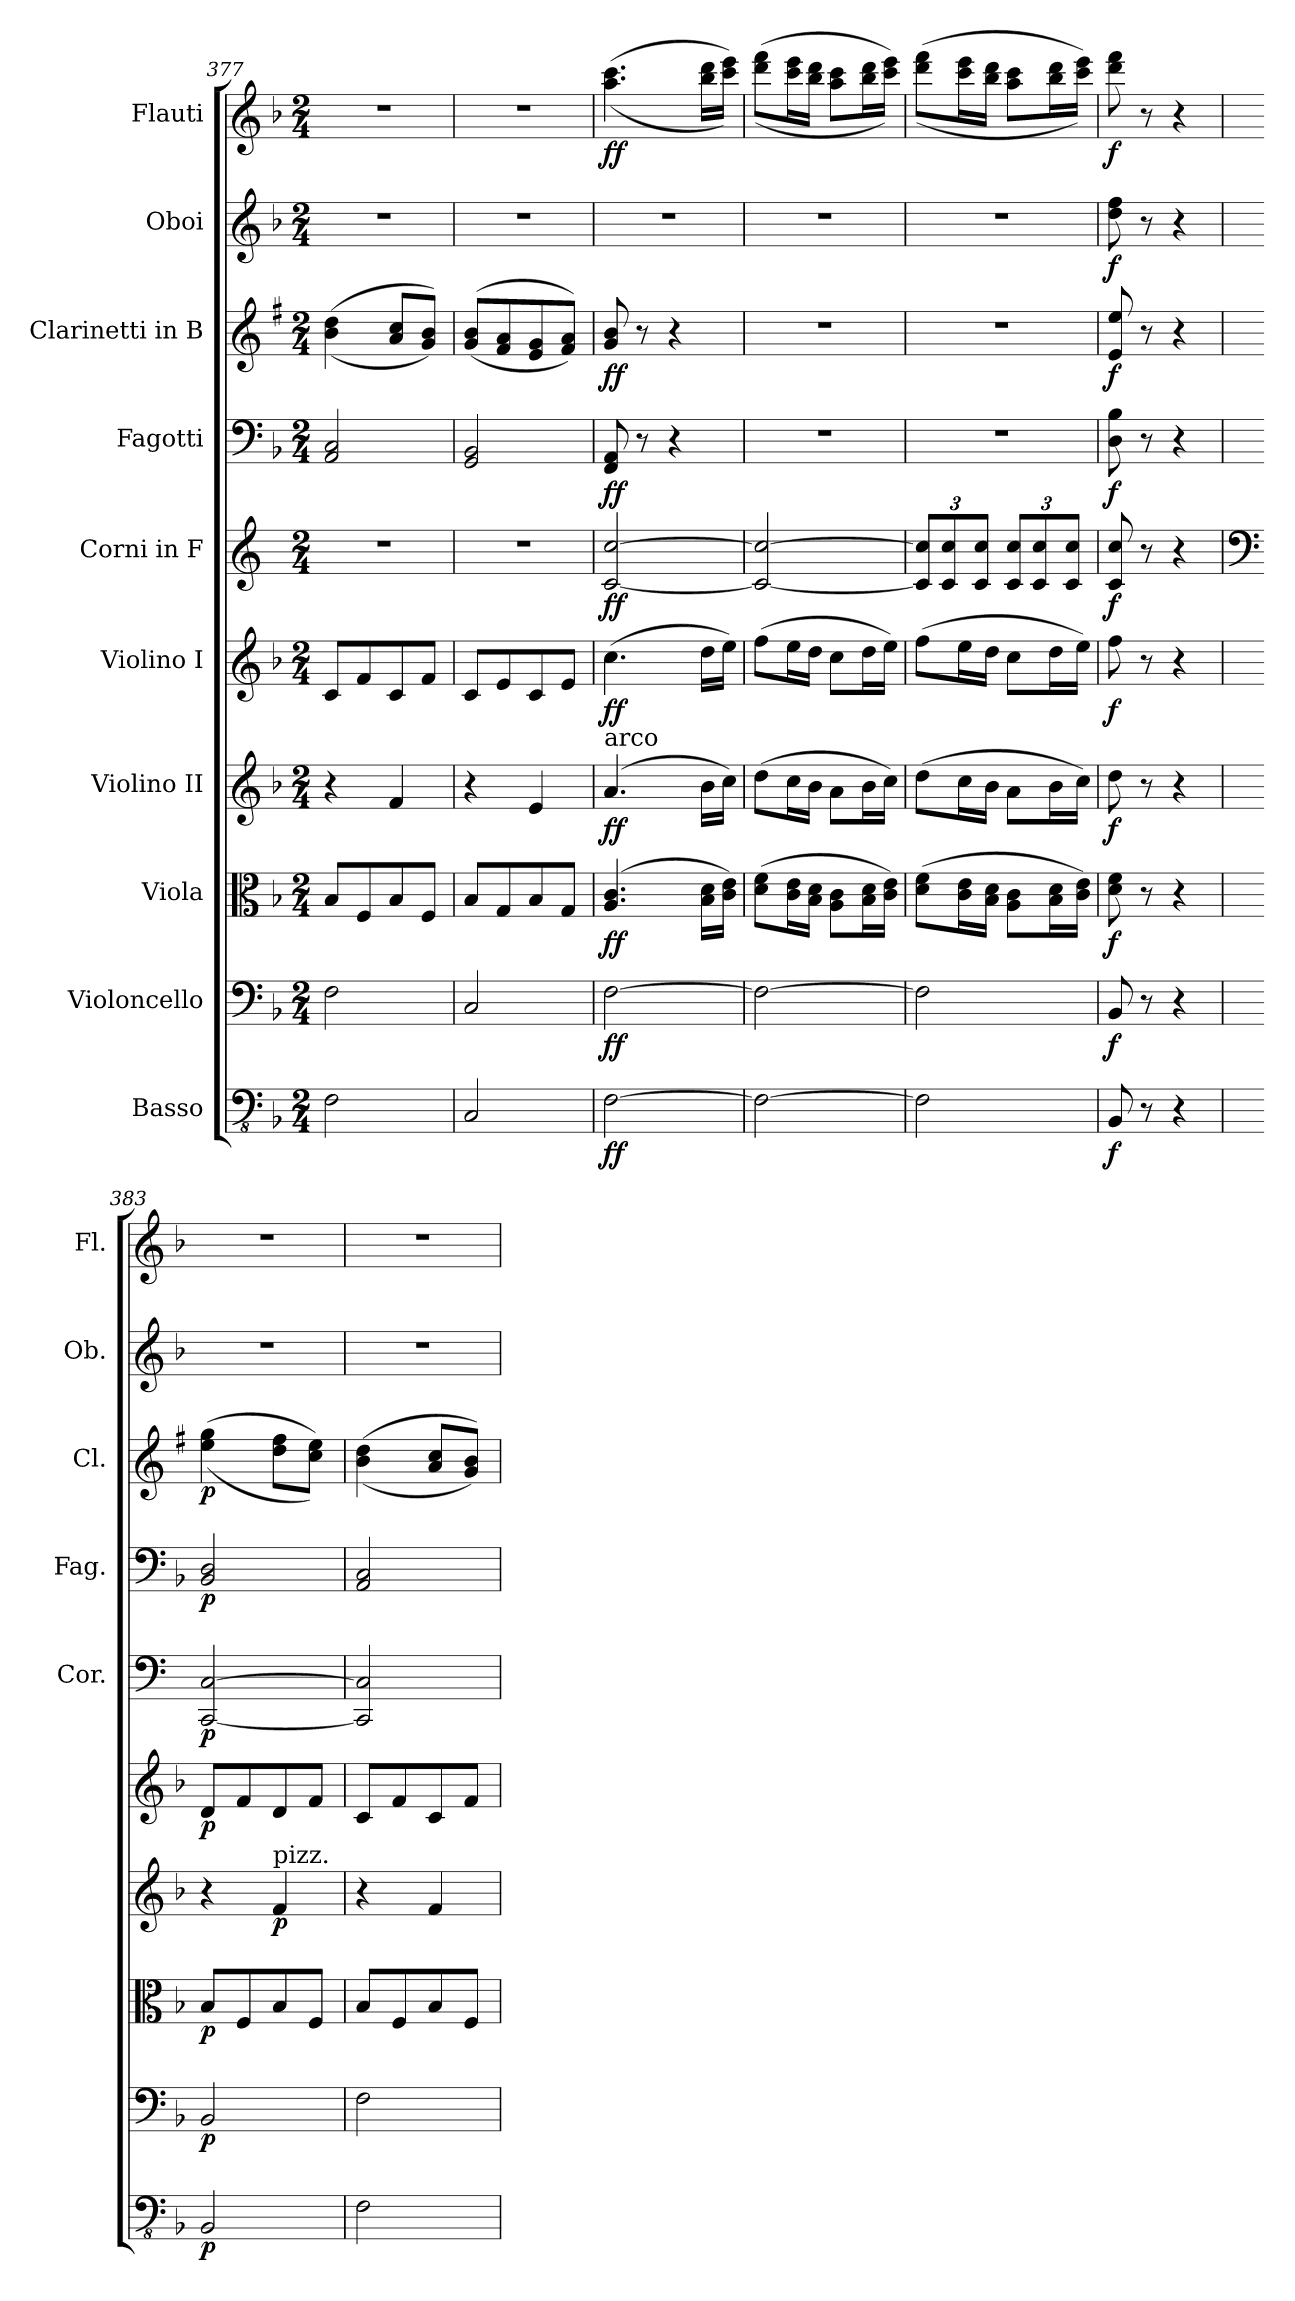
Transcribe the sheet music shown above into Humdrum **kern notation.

**kern	**dynam	**kern	**dynam	**kern	**dynam	**kern	**dynam	**kern	**dynam	**kern	**dynam	**kern	**dynam	**kern	**dynam	**kern	**dynam	**kern	**dynam
*part10	*part10	*part9	*part9	*part8	*part8	*part7	*part7	*part6	*part6	*part5	*part5	*part4	*part4	*part3	*part3	*part2	*part2	*part1	*part1
*staff10	*staff10	*staff9	*staff9	*staff8	*staff8	*staff7	*staff7	*staff6	*staff6	*staff5	*staff5	*staff4	*staff4	*staff3	*staff3	*staff2	*staff2	*staff1	*staff1
*I"Basso	*	*I"Violoncello	*	*I"Viola	*	*I"Violino II	*	*I"Violino I	*	*I"Corni in F	*	*I"Fagotti	*	*I"Clarinetti in B	*	*I"Oboi	*	*I"Flauti	*
*	*	*	*	*	*	*	*	*	*	*I'Cor.	*	*I'Fag.	*	*I'Cl.	*	*I'Ob.	*	*I'Fl.	*
*clefFv4	*	*clefF4	*	*clefC3	*	*clefG2	*	*clefG2	*	*clefG2	*	*clefF4	*	*clefG2	*	*clefG2	*	*clefG2	*
*	*	*	*	*	*	*	*	*	*	*ITrd4c7	*	*	*	*ITrd1c2	*	*	*	*	*
*k[b-]	*	*k[b-]	*	*k[b-]	*	*k[b-]	*	*k[b-]	*	*k[b-]	*	*k[b-]	*	*k[b-]	*	*k[b-]	*	*k[b-]	*
*M2/4	*	*M2/4	*	*M2/4	*	*M2/4	*	*M2/4	*	*M2/4	*	*M2/4	*	*M2/4	*	*M2/4	*	*M2/4	*
=377	=377	=377	=377	=377	=377	=377	=377	=377	=377	=377	=377	=377	=377	=377	=377	=377	=377	=377	=377
2FF\	.	2F\	.	8B-/L	.	4r	.	8c/L	.	2r	.	2AA/ 2C/	.	((4a\ 4cc\	.	2r	.	2r	.
.	.	.	.	8F/	.	.	.	8f/	.	.	.	.	.	.	.	.	.	.	.
.	.	.	.	8B-/	.	4f/	.	8c/	.	.	.	.	.	8g/ 8b-/L	.	.	.	.	.
.	.	.	.	8F/J	.	.	.	8f/J	.	.	.	.	.	8f/ 8a/J))	.	.	.	.	.
=378	=378	=378	=378	=378	=378	=378	=378	=378	=378	=378	=378	=378	=378	=378	=378	=378	=378	=378	=378
2CC/	.	2C/	.	8B-/L	.	4r	.	8c/L	.	2r	.	2GG/ 2BB-/	.	(>(8f/ 8a/L	.	2r	.	2r	.
.	.	.	.	8G/	.	.	.	8e/	.	.	.	.	.	8e/ 8g/	.	.	.	.	.
.	.	.	.	8B-/	.	4e/	.	8c/	.	.	.	.	.	8d/ 8f/	.	.	.	.	.
.	.	.	.	8G/J	.	.	.	8e/J	.	.	.	.	.	8e/ 8g/J))	.	.	.	.	.
=379	=379	=379	=379	=379	=379	=379	=379	=379	=379	=379	=379	=379	=379	=379	=379	=379	=379	=379	=379
!	!	!	!	!	!	!LO:TX:a:t=arco	!	!	!	!	!	!	!	!	!	!	!	!	!
!	!LO:DY:b	!	!LO:DY:b	!	!LO:DY:b	!	!LO:DY:b	!	!LO:DY:b	!	!LO:DY:b	!	!LO:DY:b	!	!LO:DY:b	!	!	!	!LO:DY:b
[2FF\	ff	[2F\	ff	(4.A/ 4.c/	ff	(4.a/	ff	(4.cc\	ff	[2F/ [2f/	ff	8FF/ 8AA/	ff	8f/ 8a/	ff	2r	.	((4.aa\ 4.ccc\	ff
.	.	.	.	.	.	.	.	.	.	.	.	8r	.	8r	.	.	.	.	.
.	.	.	.	.	.	.	.	.	.	.	.	4r	.	4r	.	.	.	.	.
.	.	.	.	16B-\ 16d\LL	.	16b-\LL	.	16dd\LL	.	.	.	.	.	.	.	.	.	16bb-\ 16ddd\LL	.
.	.	.	.	16c\ 16e\JJ)	.	16cc\JJ)	.	16ee\JJ)	.	.	.	.	.	.	.	.	.	16ccc\ 16eee\JJ))	.
=380	=380	=380	=380	=380	=380	=380	=380	=380	=380	=380	=380	=380	=380	=380	=380	=380	=380	=380	=380
2FF\_	.	2F\_	.	(8d\ 8f\L	.	(8dd\L	.	(8ff\L	.	2F/_ 2f/_	.	2r	.	2r	.	2r	.	((8ddd\ 8fff\L	.
.	.	.	.	16c\ 16e\L	.	16cc\L	.	16ee\L	.	.	.	.	.	.	.	.	.	16ccc\ 16eee\L	.
.	.	.	.	16B-\ 16d\JJ	.	16b-\JJ	.	16dd\JJ	.	.	.	.	.	.	.	.	.	16bb-\ 16ddd\JJ	.
.	.	.	.	8A\ 8c\L	.	8a\L	.	8cc\L	.	.	.	.	.	.	.	.	.	8aa\ 8ccc\L	.
.	.	.	.	16B-\ 16d\L	.	16b-\L	.	16dd\L	.	.	.	.	.	.	.	.	.	16bb-\ 16ddd\L	.
.	.	.	.	16c\ 16e\JJ)	.	16cc\JJ)	.	16ee\JJ)	.	.	.	.	.	.	.	.	.	16ccc\ 16eee\JJ))	.
=381	=381	=381	=381	=381	=381	=381	=381	=381	=381	=381	=381	=381	=381	=381	=381	=381	=381	=381	=381
*	*	*	*	*	*	*	*	*	*	*Xbrackettup	*	*	*	*	*	*	*	*	*
2FF\]	.	2F\]	.	(8d\ 8f\L	.	(8dd\L	.	(8ff\L	.	12F/] 12f/]L	.	2r	.	2r	.	2r	.	((8ddd\ 8fff\L	.
.	.	.	.	.	.	.	.	.	.	12F/ 12f/	.	.	.	.	.	.	.	.	.
.	.	.	.	16c\ 16e\L	.	16cc\L	.	16ee\L	.	.	.	.	.	.	.	.	.	16ccc\ 16eee\L	.
.	.	.	.	.	.	.	.	.	.	12F/ 12f/J	.	.	.	.	.	.	.	.	.
.	.	.	.	16B-\ 16d\JJ	.	16b-\JJ	.	16dd\JJ	.	.	.	.	.	.	.	.	.	16bb-\ 16ddd\JJ	.
.	.	.	.	8A\ 8c\L	.	8a\L	.	8cc\L	.	12F/ 12f/L	.	.	.	.	.	.	.	8aa\ 8ccc\L	.
.	.	.	.	.	.	.	.	.	.	12F/ 12f/	.	.	.	.	.	.	.	.	.
.	.	.	.	16B-\ 16d\L	.	16b-\L	.	16dd\L	.	.	.	.	.	.	.	.	.	16bb-\ 16ddd\L	.
.	.	.	.	.	.	.	.	.	.	12F/ 12f/J	.	.	.	.	.	.	.	.	.
.	.	.	.	16c\ 16e\JJ)	.	16cc\JJ)	.	16ee\JJ)	.	.	.	.	.	.	.	.	.	16ccc\ 16eee\JJ))	.
=382	=382	=382	=382	=382	=382	=382	=382	=382	=382	=382	=382	=382	=382	=382	=382	=382	=382	=382	=382
!	!LO:DY:b	!	!LO:DY:b	!	!LO:DY:b	!	!LO:DY:b	!	!LO:DY:b	!	!LO:DY:b	!	!LO:DY:b	!	!LO:DY:b	!	!LO:DY:b	!	!LO:DY:b
8BBB-/	f	8BB-/	f	8d\ 8f\	f	8dd\	f	8ff\	f	8F/ 8f/	f	8D\ 8B-\	f	8d/ 8dd/	f	8dd\ 8ff\	f	8ddd\ 8fff\	f
8r	.	8r	.	8r	.	8r	.	8r	.	8r	.	8r	.	8r	.	8r	.	8r	.
4r	.	4r	.	4r	.	4r	.	4r	.	4r	.	4r	.	4r	.	4r	.	4r	.
=383	=383	=383	=383	=383	=383	=383	=383	=383	=383	=383	=383	=383	=383	=383	=383	=383	=383	=383	=383
*	*	*	*	*	*	*	*	*	*	*clefF4	*	*	*	*	*	*	*	*	*
!	!LO:DY:b	!	!LO:DY:b	!	!LO:DY:b	!	!	!	!LO:DY:b	!	!LO:DY:b	!	!LO:DY:b	!	!LO:DY:b	!	!	!	!
2BBB-/	p	2BB-/	p	8B-/L	p	4r	.	8d/L	p	[2FFF/ [2FF/	p	2BB-/ 2D/	p	((4dd\ 4ff\	p	2r	.	2r	.
.	.	.	.	8F/	.	.	.	8f/	.	.	.	.	.	.	.	.	.	.	.
!	!	!	!	!	!	!LO:TX:a:t=pizz.	!	!	!	!	!	!	!	!	!	!	!	!	!
!	!	!	!	!	!	!	!LO:DY:b	!	!	!	!	!	!	!	!	!	!	!	!
.	.	.	.	8B-/	.	4f/	p	8d/	.	.	.	.	.	8cc\ 8ee\L	.	.	.	.	.
.	.	.	.	8F/J	.	.	.	8f/J	.	.	.	.	.	8b-\ 8dd\J))	.	.	.	.	.
=384	=384	=384	=384	=384	=384	=384	=384	=384	=384	=384	=384	=384	=384	=384	=384	=384	=384	=384	=384
2FF\	.	2F\	.	8B-/L	.	4r	.	8c/L	.	2FFF/] 2FF/]	.	2AA/ 2C/	.	((4a\ 4cc\	.	2r	.	2r	.
.	.	.	.	8F/	.	.	.	8f/	.	.	.	.	.	.	.	.	.	.	.
.	.	.	.	8B-/	.	4f/	.	8c/	.	.	.	.	.	8g/ 8b-/L	.	.	.	.	.
.	.	.	.	8F/J	.	.	.	8f/J	.	.	.	.	.	8f/ 8a/J))	.	.	.	.	.
=	=	=	=	=	=	=	=	=	=	=	=	=	=	=	=	=	=	=	=
*-	*-	*-	*-	*-	*-	*-	*-	*-	*-	*-	*-	*-	*-	*-	*-	*-	*-	*-	*-
